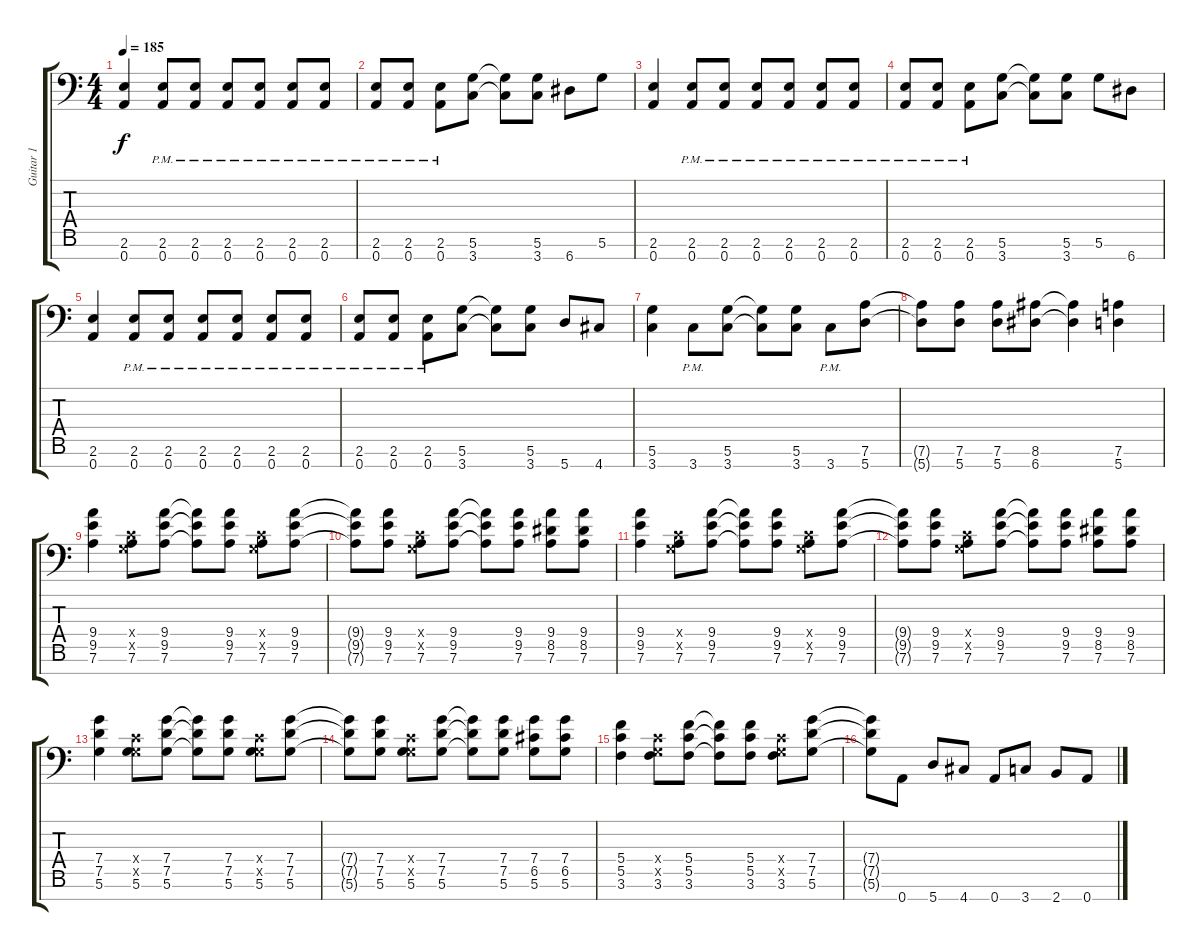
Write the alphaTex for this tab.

\track ("Guitar 1" "Guitar 1") {instrument distortionguitar}
\staff {score tabs}
\tuning (D4 A3 F3 C3 G2 D2 A1) {hide}
\ts (4 4)
\tempo 185
\clef f4
\ks c
(2.6 0.7).4{dy f} (2.6{pm} 0.7{pm}).8 (2.6{pm} 0.7{pm}).8 (2.6{pm} 0.7{pm}).8 (2.6{pm} 0.7{pm}).8 (2.6{pm} 0.7{pm}).8 (2.6{pm} 0.7{pm}).8 |
(2.6{pm} 0.7{pm}).8 (2.6{pm} 0.7{pm}).8 (2.6{pm} 0.7{pm}).8 (5.6 3.7).8 (5.6{t} 3.7{t}).8 (5.6 3.7).8 6.7.8 5.6.8 |
(2.6 0.7).4 (2.6{pm} 0.7{pm}).8 (2.6{pm} 0.7{pm}).8 (2.6{pm} 0.7{pm}).8 (2.6{pm} 0.7{pm}).8 (2.6{pm} 0.7{pm}).8 (2.6{pm} 0.7{pm}).8 |
(2.6{pm} 0.7{pm}).8 (2.6{pm} 0.7{pm}).8 (2.6{pm} 0.7{pm}).8 (5.6 3.7).8 (5.6{t} 3.7{t}).8 (5.6 3.7).8 5.6.8 6.7.8 |
(2.6 0.7).4 (2.6{pm} 0.7{pm}).8 (2.6{pm} 0.7{pm}).8 (2.6{pm} 0.7{pm}).8 (2.6{pm} 0.7{pm}).8 (2.6{pm} 0.7{pm}).8 (2.6{pm} 0.7{pm}).8 |
(2.6{pm} 0.7{pm}).8 (2.6{pm} 0.7{pm}).8 (2.6{pm} 0.7{pm}).8 (5.6 3.7).8 (5.6{t} 3.7{t}).8 (5.6 3.7).8 5.7.8 4.7.8 |
(5.6 3.7).4 3.7{pm}.8 (5.6 3.7).8 (5.6{t} 3.7{t}).8 (5.6 3.7).8 3.7{pm}.8 (7.6 5.7).8 |
(7.6{t} 5.7{t}).8 (7.6 5.7).8 (7.6 5.7).8 (8.6 6.7).8 (8.6{t} 6.7{t}).4 (7.6 5.7).4 |
(9.4 9.5 7.6).4 (0.4{x} 0.5{x} 7.6).8 (9.4 9.5 7.6).8 (9.4{t} 9.5{t} 7.6{t}).8 (9.4 9.5 7.6).8 (0.4{x} 0.5{x} 7.6).8 (9.4 9.5 7.6).8 |
(9.4{t} 9.5{t} 7.6{t}).8 (9.4 9.5 7.6).8 (0.4{x} 0.5{x} 7.6).8 (9.4 9.5 7.6).8 (9.4{t} 9.5{t} 7.6{t}).8 (9.4 9.5 7.6).8 (9.4 8.5 7.6).8 (9.4 8.5 7.6).8 |
(9.4 9.5 7.6).4 (0.4{x} 0.5{x} 7.6).8 (9.4 9.5 7.6).8 (9.4{t} 9.5{t} 7.6{t}).8 (9.4 9.5 7.6).8 (0.4{x} 0.5{x} 7.6).8 (9.4 9.5 7.6).8 |
(9.4{t} 9.5{t} 7.6{t}).8 (9.4 9.5 7.6).8 (0.4{x} 0.5{x} 7.6).8 (9.4 9.5 7.6).8 (9.4{t} 9.5{t} 7.6{t}).8 (9.4 9.5 7.6).8 (9.4 8.5 7.6).8 (9.4 8.5 7.6).8 |
(7.4 7.5 5.6).4 (0.4{x} 0.5{x} 5.6).8 (7.4 7.5 5.6).8 (7.4{t} 7.5{t} 5.6{t}).8 (7.4 7.5 5.6).8 (0.4{x} 0.5{x} 5.6).8 (7.4 7.5 5.6).8 |
(7.4{t} 7.5{t} 5.6{t}).8 (7.4 7.5 5.6).8 (0.4{x} 0.5{x} 5.6).8 (7.4 7.5 5.6).8 (7.4{t} 7.5{t} 5.6{t}).8 (7.4 7.5 5.6).8 (7.4 6.5 5.6).8 (7.4 6.5 5.6).8 |
(5.4 5.5 3.6).4 (0.4{x} 0.5{x} 3.6).8 (5.4 5.5 3.6).8 (5.4{t} 5.5{t} 3.6{t}).8 (5.4 5.5 3.6).8 (0.4{x} 0.5{x} 3.6).8 (7.4 7.5 5.6).8 |
(7.4{t} 7.5{t} 5.6{t}).8 0.7.8 5.7.8 4.7.8 0.7.8 3.7.8 2.7.8 0.7.8
